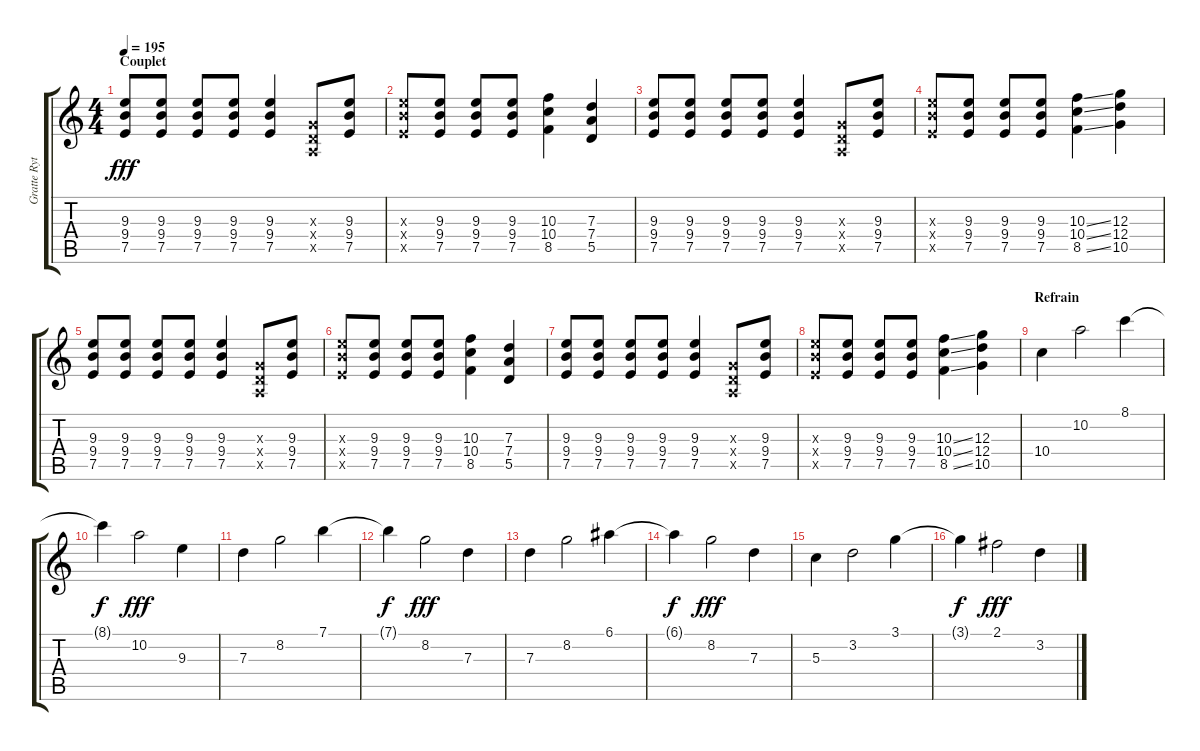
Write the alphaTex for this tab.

\track ("Gratte Rythme" "Gratte Ryt") {instrument overdrivenguitar}
\staff {score tabs}
\tuning (E4 B3 G3 D3 A2 E2) {hide}
\ts (4 4)
\section ("" "Couplet")
\tempo 195
\clef g2
\ks c
(9.3 9.4 7.5).8{dy fff} (9.3 9.4 7.5).8 (9.3 9.4 7.5).8 (9.3 9.4 7.5).8 (9.3 9.4 7.5).4 (0.3{x} 0.4{x} 0.5{x}).8 (9.3 9.4 7.5).8 |
(9.3{x} 9.4{x} 7.5{x}).8 (9.3 9.4 7.5).8 (9.3 9.4 7.5).8 (9.3 9.4 7.5).8 (10.3 10.4 8.5).4 (7.3 7.4 5.5).4 |
(9.3 9.4 7.5).8 (9.3 9.4 7.5).8 (9.3 9.4 7.5).8 (9.3 9.4 7.5).8 (9.3 9.4 7.5).4 (0.3{x} 0.4{x} 0.5{x}).8 (9.3 9.4 7.5).8 |
(9.3{x} 9.4{x} 7.5{x}).8 (9.3 9.4 7.5).8 (9.3 9.4 7.5).8 (9.3 9.4 7.5).8 (10.3{ss} 10.4{ss} 8.5{ss}).4 (12.3 12.4 10.5).4 |
(9.3 9.4 7.5).8 (9.3 9.4 7.5).8 (9.3 9.4 7.5).8 (9.3 9.4 7.5).8 (9.3 9.4 7.5).4 (0.3{x} 0.4{x} 0.5{x}).8 (9.3 9.4 7.5).8 |
(9.3{x} 9.4{x} 7.5{x}).8 (9.3 9.4 7.5).8 (9.3 9.4 7.5).8 (9.3 9.4 7.5).8 (10.3 10.4 8.5).4 (7.3 7.4 5.5).4 |
(9.3 9.4 7.5).8 (9.3 9.4 7.5).8 (9.3 9.4 7.5).8 (9.3 9.4 7.5).8 (9.3 9.4 7.5).4 (0.3{x} 0.4{x} 0.5{x}).8 (9.3 9.4 7.5).8 |
(9.3{x} 9.4{x} 7.5{x}).8 (9.3 9.4 7.5).8 (9.3 9.4 7.5).8 (9.3 9.4 7.5).8 (10.3{ss} 10.4{ss} 8.5{ss}).4 (12.3 12.4 10.5).4 |
\section ("" "Refrain")
10.4.4 10.2.2 8.1.4 |
8.1{t}.4{dy f} 10.2.2{dy fff} 9.3.4 |
7.3.4 8.2.2 7.1.4 |
7.1{t}.4{dy f} 8.2.2{dy fff} 7.3.4 |
7.3.4 8.2.2 6.1.4 |
6.1{t}.4{dy f} 8.2.2{dy fff} 7.3.4 |
5.3.4 3.2.2 3.1.4 |
3.1{t}.4{dy f} 2.1.2{dy fff} 3.2.4
